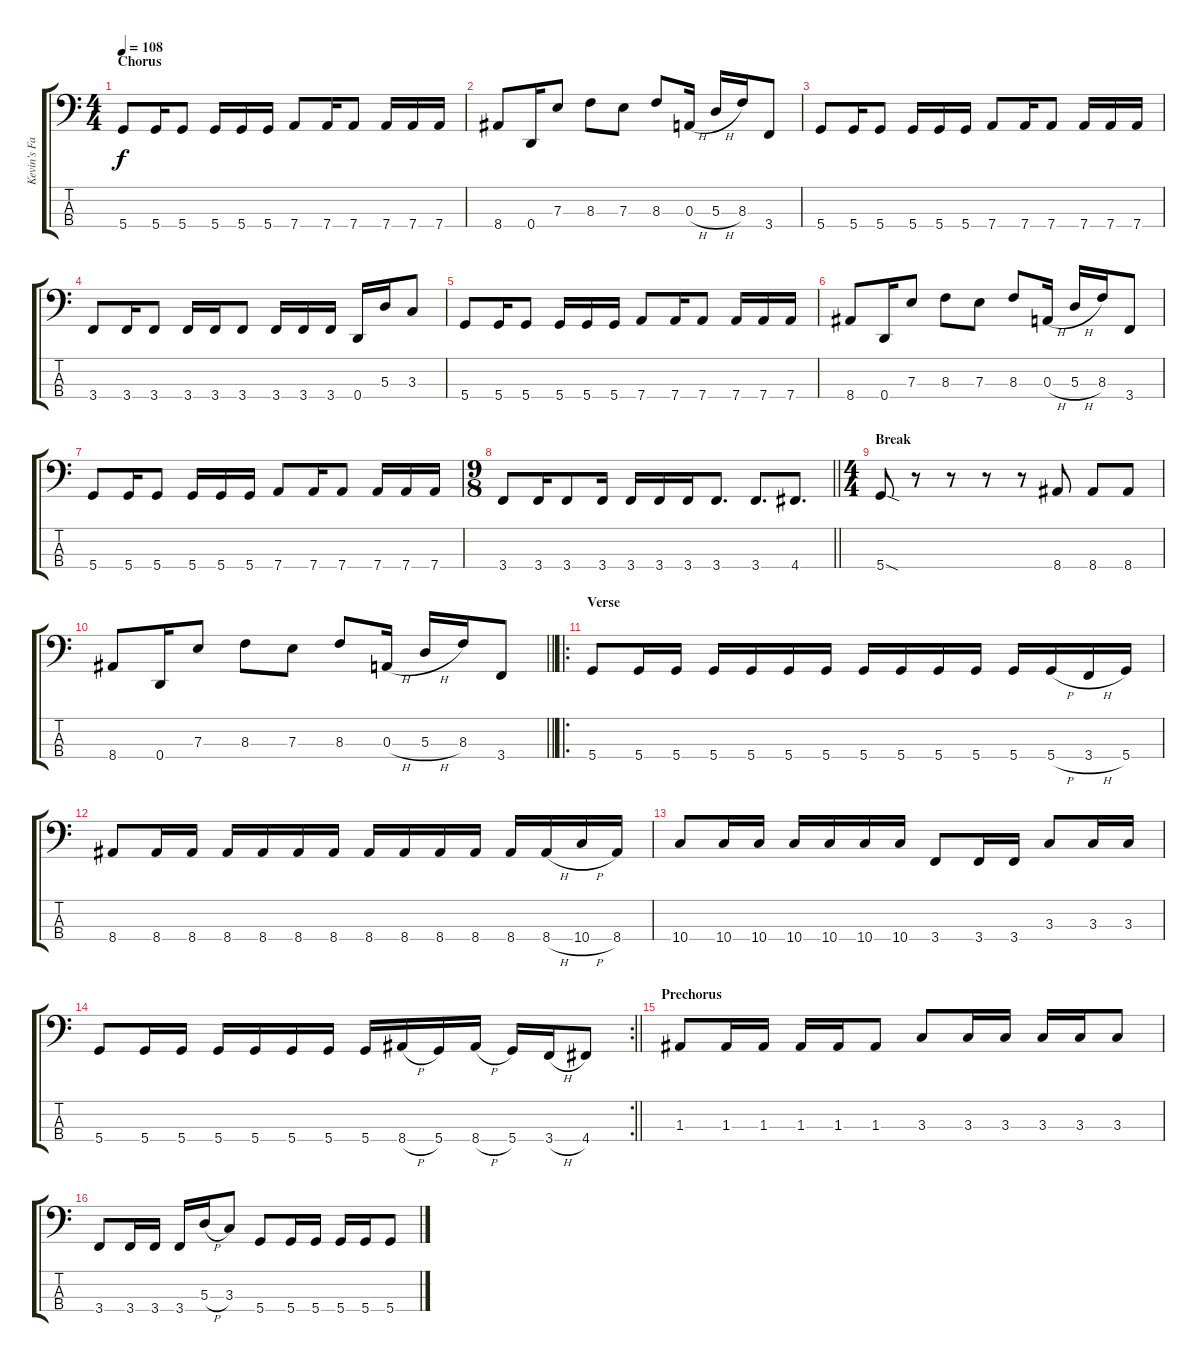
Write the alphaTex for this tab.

\track ("Kevin's Face" "Kevin's Fa") {instrument electricbassfinger}
\staff {score tabs}
\tuning (G2 D2 A1 D1) {hide}
\ts (4 4)
\section ("" "Chorus")
\tempo 108
\clef f4
\ks c
5.4.8{dy f} 5.4.16 5.4.8 5.4.16 5.4.16 5.4.16 7.4.8 7.4.16 7.4.8 7.4.16 7.4.16 7.4.16 |
8.4.8 0.4.16 7.3.8 8.3.8 7.3.8 8.3.8 0.3{h}.16 5.3{h}.16 8.3.16 3.4.8 |
5.4.8 5.4.16 5.4.8 5.4.16 5.4.16 5.4.16 7.4.8 7.4.16 7.4.8 7.4.16 7.4.16 7.4.16 |
3.4.8 3.4.16 3.4.8 3.4.16 3.4.16 3.4.8 3.4.16 3.4.16 3.4.16 0.4.16 5.3.16 3.3.8 |
5.4.8 5.4.16 5.4.8 5.4.16 5.4.16 5.4.16 7.4.8 7.4.16 7.4.8 7.4.16 7.4.16 7.4.16 |
8.4.8 0.4.16 7.3.8 8.3.8 7.3.8 8.3.8 0.3{h}.16 5.3{h}.16 8.3.16 3.4.8 |
5.4.8 5.4.16 5.4.8 5.4.16 5.4.16 5.4.16 7.4.8 7.4.16 7.4.8 7.4.16 7.4.16 7.4.16 |
\ts (9 8)
\barLineRight lightlight
3.4.8 3.4.16 3.4.8 3.4.16 3.4.16 3.4.16 3.4.16 3.4.8{d} 3.4.8{d} 4.4.8{d} |
\ts (4 4)
\section ("" "Break")
5.4{sod}.8 r.8 r.8 r.8 r.8 8.4.8 8.4.8 8.4.8 |
\barLineRight lightlight
8.4.8 0.4.16 7.3.8 8.3.8 7.3.8 8.3.8 0.3{h}.16 5.3{h}.16 8.3.16 3.4.8 |
\ro
\section ("" "Verse")
5.4.8 5.4.16 5.4.16 5.4.16 5.4.16 5.4.16 5.4.16 5.4.16 5.4.16 5.4.16 5.4.16 5.4.16 5.4{h}.16 3.4{h}.16 5.4.16 |
8.4.8 8.4.16 8.4.16 8.4.16 8.4.16 8.4.16 8.4.16 8.4.16 8.4.16 8.4.16 8.4.16 8.4.16 8.4{h}.16 10.4{h}.16 8.4.16 |
10.4.8 10.4.16 10.4.16 10.4.16 10.4.16 10.4.16 10.4.16 3.4.8 3.4.16 3.4.16 3.3.8 3.3.16 3.3.16 |
\rc 2
\barLineRight lightlight
5.4.8 5.4.16 5.4.16 5.4.16 5.4.16 5.4.16 5.4.16 5.4.16 8.4{h}.16 5.4.16 8.4{h}.16 5.4.16 3.4{h}.16 4.4.8 |
\section ("" "Prechorus")
1.3.8 1.3.16 1.3.16 1.3.16 1.3.16 1.3.8 3.3.8 3.3.16 3.3.16 3.3.16 3.3.16 3.3.8 |
3.4.8 3.4.16 3.4.16 3.4.16 5.3{h}.16 3.3.8 5.4.8 5.4.16 5.4.16 5.4.16 5.4.16 5.4.8
